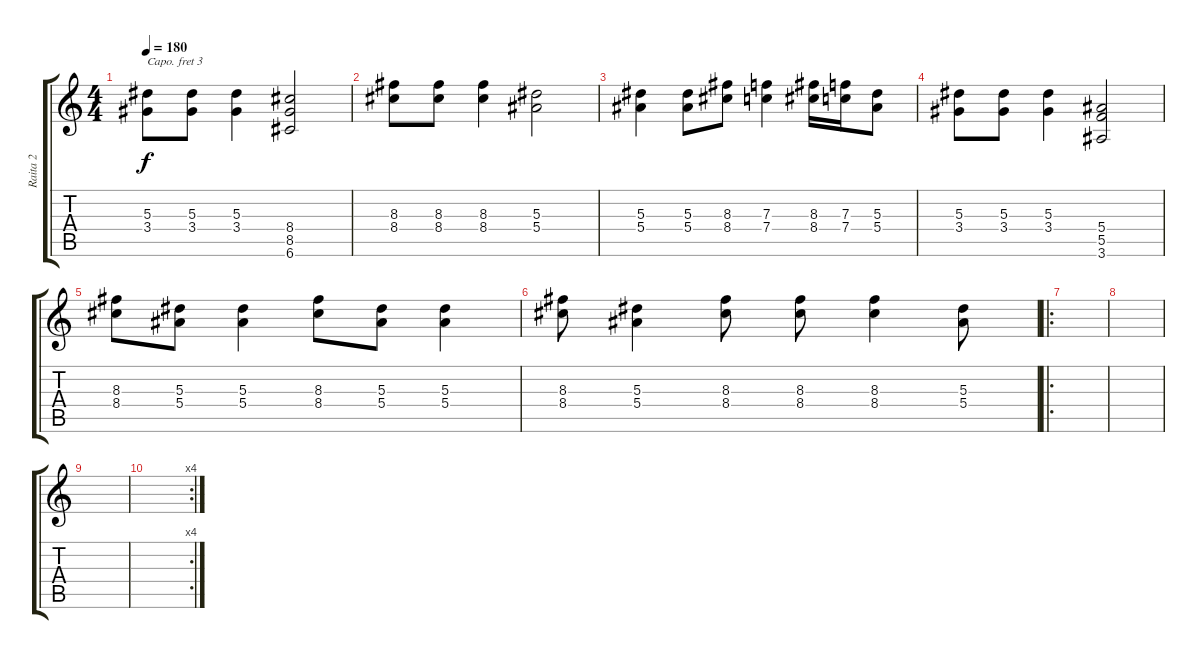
\track ("Raita 2" "Raita 2") {instrument overdrivenguitar}
\staff {score tabs}
\capo 3
\tuning (E4 B3 G3 D3 A2 E2) {hide}
\ts (4 4)
\tempo 180
\clef g2
\ks c
(5.3 3.4).8{dy f} (5.3 3.4).8 (5.3 3.4).4 (8.4 8.5 6.6).2 |
(8.3 8.4).8 (8.3 8.4).8 (8.3 8.4).4 (5.3 5.4).2 |
(5.3 5.4).4 (5.3 5.4).8 (8.3 8.4).8 (7.3 7.4).4 (8.3 8.4).16 (7.3 7.4).16 (5.3 5.4).8 |
(5.3 3.4).8 (5.3 3.4).8 (5.3 3.4).4 (5.4 5.5 3.6).2 |
(8.3 8.4).8 (5.3 5.4).8 (5.3 5.4).4 (8.3 8.4).8 (5.3 5.4).8 (5.3 5.4).4 |
(8.3 8.4).8 (5.3 5.4).4 (8.3 8.4).8 (8.3 8.4).8 (8.3 8.4).4 (5.3 5.4).8 |
\ro
|
|
|
\rc 4
